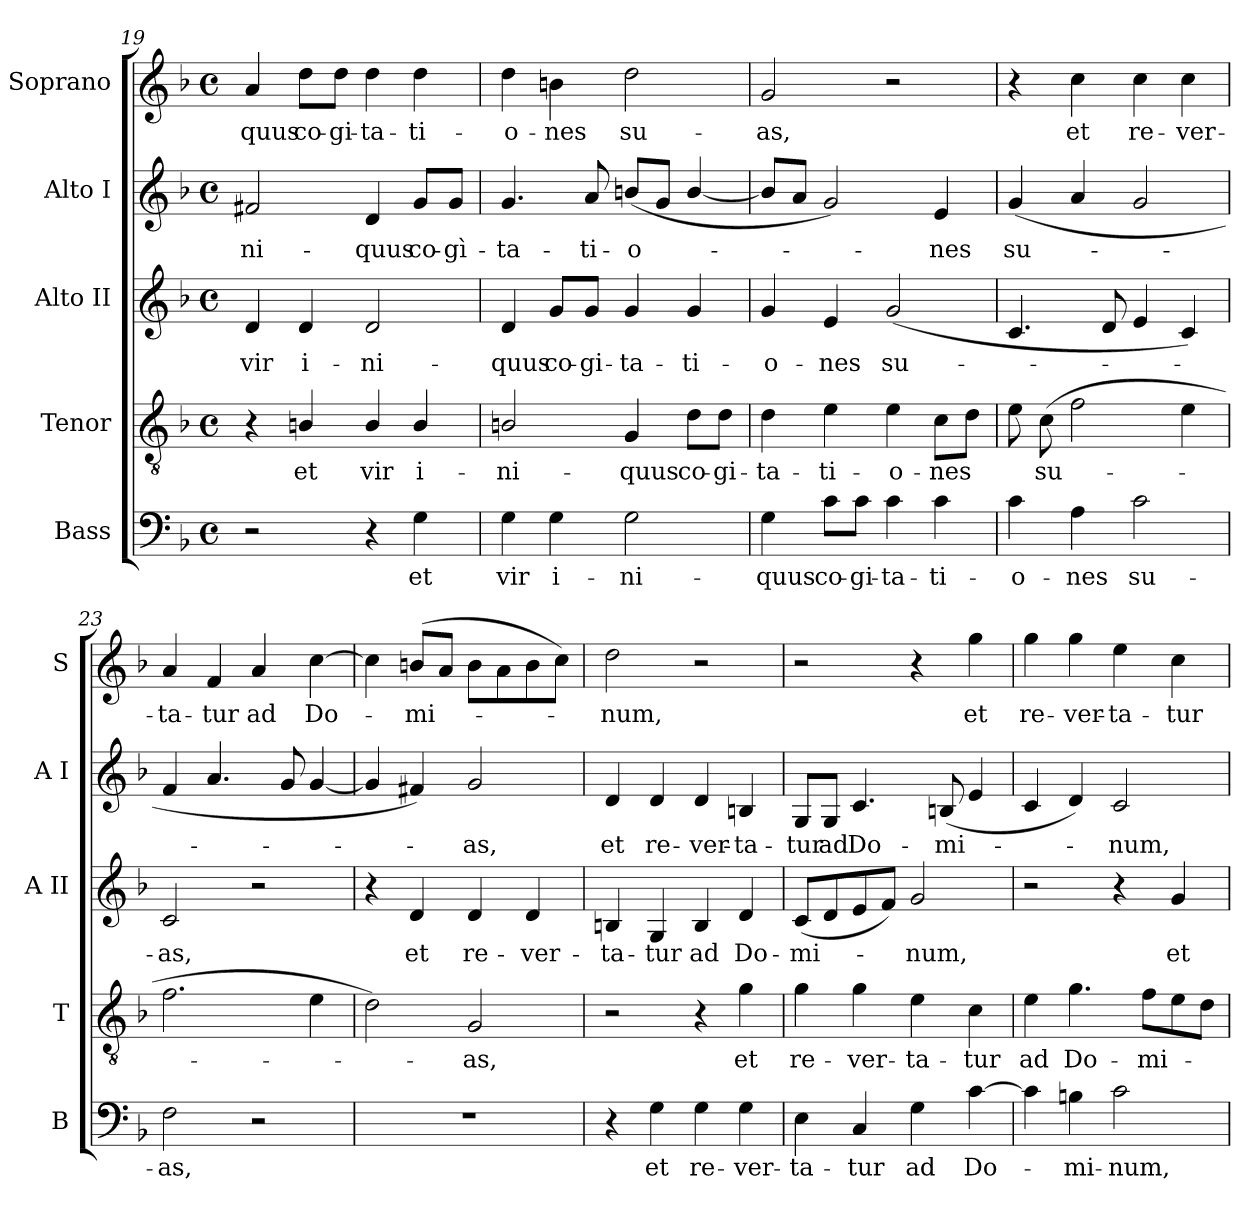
**kern	**text	**kern	**text	**kern	**text	**kern	**text	**kern	**text
*part5	*part5	*part4	*part4	*part3	*part3	*part2	*part2	*part1	*part1
*staff5	*staff5	*staff4	*staff4	*staff3	*staff3	*staff2	*staff2	*staff1	*staff1
*I"Bass	*	*I"Tenor	*	*I"Alto II	*	*I"Alto I	*	*I"Soprano	*
*I'B	*	*I'T	*	*I'A II	*	*I'A I	*	*I'S	*
*clefF4	*	*clefGv2	*	*clefG2	*	*clefG2	*	*clefG2	*
*k[b-]	*	*k[b-]	*	*k[b-]	*	*k[b-]	*	*k[b-]	*
*F:	*	*F:	*	*F:	*	*F:	*	*F:	*
*M4/4	*	*M4/4	*	*M4/4	*	*M4/4	*	*M4/4	*
*met(c)	*	*met(c)	*	*met(c)	*	*met(c)	*	*met(c)	*
=19	=19	=19	=19	=19	=19	=19	=19	=19	=19
!	!	!	!	!	!LO:LY:b	!	!LO:LY:b	!	!LO:LY:b
2r	.	4r	.	4d/	vir	2f#X/	-ni-	4a/	-quus
!	!	!	!LO:LY:b	!	!LO:LY:b	!	!	!	!LO:LY:b
.	.	4Bn/	et	4d/	i-	.	.	8dd\L	co-
!	!	!	!	!	!	!	!	!	!LO:LY:b
.	.	.	.	.	.	.	.	8dd\J	-gi-
!	!	!	!LO:LY:b	!	!LO:LY:b	!	!LO:LY:b	!	!LO:LY:b
4r	.	4B/	vir	2d/	-ni-	4d/	-quus	4dd\	-ta-
!	!LO:LY:b	!	!LO:LY:b	!	!	!	!LO:LY:b	!	!LO:LY:b
4G\	et	4B/	i-	.	.	8g/L	co-	4dd\	-ti-
!	!	!	!	!	!	!	!LO:LY:b	!	!
.	.	.	.	.	.	8g/J	-gì-	.	.
!!LO:LB:g=z
=20	=20	=20	=20	=20	=20	=20	=20	=20	=20
!	!LO:LY:b	!	!LO:LY:b	!	!LO:LY:b	!	!LO:LY:b	!	!LO:LY:b
4G\	vir	2Bn/	-ni-	4d/	-quus	4.g/	-ta-	4dd\	-o-
!	!LO:LY:b	!	!	!	!LO:LY:b	!	!	!	!LO:LY:b
4G\	i-	.	.	8g/L	co-	.	.	4bn\	-nes
!	!	!	!	!	!LO:LY:b	!	!LO:LY:b	!	!
.	.	.	.	8g/J	-gi-	8a/	-ti-	.	.
!	!LO:LY:b	!	!LO:LY:b	!	!LO:LY:b	!	!LO:LY:b	!	!LO:LY:b
2G\	-ni-	4G/	-quus	4g/	-ta-	(<8bn/L	-o-	2dd\	su-
.	.	.	.	.	.	8g/J	.	.	.
!	!	!	!LO:LY:b	!	!LO:LY:b	!	!	!	!
.	.	8d\L	co-	4g/	-ti-	[4b/	.	.	.
!	!	!	!LO:LY:b	!	!	!	!	!	!
.	.	8d\J	-gi-	.	.	.	.	.	.
=21	=21	=21	=21	=21	=21	=21	=21	=21	=21
!	!LO:LY:b	!	!LO:LY:b	!	!LO:LY:b	!	!	!	!LO:LY:b
4G\	-quus	4d\	-ta-	4g/	-o-	8b/L]	.	2g/	-as,
.	.	.	.	.	.	8a/J	.	.	.
!	!LO:LY:b	!	!LO:LY:b	!	!LO:LY:b	!	!	!	!
8c\L	co-	4e\	-ti-	4e/	-nes	2g/)	.	.	.
!	!LO:LY:b	!	!	!	!	!	!	!	!
8c\J	-gi-	.	.	.	.	.	.	.	.
!	!LO:LY:b	!	!LO:LY:b	!	!LO:LY:b	!	!	!	!
4c\	-ta-	4e\	-o-	(<2g/	su-	.	.	2r	.
!	!LO:LY:b	!	!LO:LY:b	!	!	!	!LO:LY:b	!	!
4c\	-ti-	8c\L	-nes	.	.	4e/	nes	.	.
.	.	8d\J	.	.	.	.	.	.	.
=22	=22	=22	=22	=22	=22	=22	=22	=22	=22
!	!LO:LY:b	!	!	!	!	!	!LO:LY:b	!	!
4c\	-o-	8e\	.	4.c/	.	(<4g/	su-	4r	.
!	!	!	!LO:LY:b	!	!	!	!	!	!
.	.	(>8c\	su-	.	.	.	.	.	.
!	!LO:LY:b	!	!	!	!	!	!	!	!LO:LY:b
4A\	-nes	2f\	.	.	.	4a/	.	4cc\	et
.	.	.	.	8d/	.	.	.	.	.
!	!LO:LY:b	!	!	!	!	!	!	!	!LO:LY:b
2c\	su-	.	.	4e/	.	2g/	.	4cc\	re-
!	!	!	!	!	!	!	!	!	!LO:LY:b
.	.	4e\	.	4c/)	.	.	.	4cc\	-ver-
=23	=23	=23	=23	=23	=23	=23	=23	=23	=23
!	!LO:LY:b	!	!	!	!LO:LY:b	!	!	!	!LO:LY:b
2F\	-as,	2.f\	.	2c/	as,	4f/	.	4a/	-ta-
!	!	!	!	!	!	!	!	!	!LO:LY:b
.	.	.	.	.	.	4.a/	.	4f/	-tur
!	!	!	!	!	!	!	!	!	!LO:LY:b
2r	.	.	.	2r	.	.	.	4a/	ad
.	.	.	.	.	.	8g/	.	.	.
!	!	!	!	!	!	!	!	!	!LO:LY:b
.	.	4e\	.	.	.	[4g/	.	[4cc\	Do-
=24	=24	=24	=24	=24	=24	=24	=24	=24	=24
1r	.	2d\)	.	4r	.	4g/]	.	4cc\]	.
!	!	!	!	!	!LO:LY:b	!	!	!	!LO:LY:b
.	.	.	.	4d/	et	4f#X/)	.	(>8bn/L	mi-
.	.	.	.	.	.	.	.	8a/J	.
!	!	!	!LO:LY:b	!	!LO:LY:b	!	!LO:LY:b	!	!
.	.	2G/	as,	4d/	re-	2g/	as,	8b\L	.
.	.	.	.	.	.	.	.	8a\	.
!	!	!	!	!	!LO:LY:b	!	!	!	!
.	.	.	.	4d/	-ver-	.	.	8b\	.
.	.	.	.	.	.	.	.	8cc\J)	.
=25	=25	=25	=25	=25	=25	=25	=25	=25	=25
!	!	!	!	!	!LO:LY:b	!	!LO:LY:b	!	!LO:LY:b
4r	.	2r	.	4Bn/	-ta-	4d/	et	2dd\	num,
!	!LO:LY:b	!	!	!	!LO:LY:b	!	!LO:LY:b	!	!
4G\	et	.	.	4G/	-tur	4d/	re-	.	.
!	!LO:LY:b	!	!	!	!LO:LY:b	!	!LO:LY:b	!	!
4G\	re-	4r	.	4B/	ad	4d/	-ver-	2r	.
!	!LO:LY:b	!	!LO:LY:b	!	!LO:LY:b	!	!LO:LY:b	!	!
4G\	-ver-	4g\	et	4d/	Do-	4Bn/	-ta-	.	.
!!LO:PB:g=z
=26	=26	=26	=26	=26	=26	=26	=26	=26	=26
!	!LO:LY:b	!	!LO:LY:b	!	!LO:LY:b	!	!LO:LY:b	!	!
4E\	-ta-	4g\	re-	(<8c/L	-mi-	8G/L	-tur	2r	.
!	!	!	!	!	!	!	!LO:LY:b	!	!
.	.	.	.	8d/	.	8G/J	ad	.	.
!	!LO:LY:b	!	!LO:LY:b	!	!	!	!LO:LY:b	!	!
4C/	-tur	4g\	-ver-	8e/	.	4.c/	Do-	.	.
.	.	.	.	8f/J)	.	.	.	.	.
!	!LO:LY:b	!	!LO:LY:b	!	!LO:LY:b	!	!	!	!
4G\	ad	4e\	-ta-	2g/	num,	.	.	4r	.
!	!	!	!	!	!	!	!LO:LY:b	!	!
.	.	.	.	.	.	(<8Bn/	-mi-	.	.
!	!LO:LY:b	!	!LO:LY:b	!	!	!	!	!	!LO:LY:b
[4c\	Do-	4c\	-tur	.	.	4e/	.	4gg\	et
=27	=27	=27	=27	=27	=27	=27	=27	=27	=27
!	!	!	!LO:LY:b	!	!	!	!	!	!LO:LY:b
4c\]	.	4e\	ad	2r	.	4c/	.	4gg\	re-
!	!LO:LY:b	!	!LO:LY:b	!	!	!	!	!	!LO:LY:b
4Bn\	mi-	4.g\	Do-	.	.	4d/)	.	4gg\	-ver-
!	!LO:LY:b	!	!	!	!	!	!LO:LY:b	!	!LO:LY:b
2c\	-num,	.	.	4r	.	2c/	num,	4ee\	-ta-
!	!	!	!LO:LY:b	!	!	!	!	!	!
.	.	8f\L	-mi-	.	.	.	.	.	.
!	!	!	!	!	!LO:LY:b	!	!	!	!LO:LY:b
.	.	8e\	.	4g/	et	.	.	4cc\	-tur
.	.	8d\J	.	.	.	.	.	.	.
=	=	=	=	=	=	=	=	=	=
*-	*-	*-	*-	*-	*-	*-	*-	*-	*-
